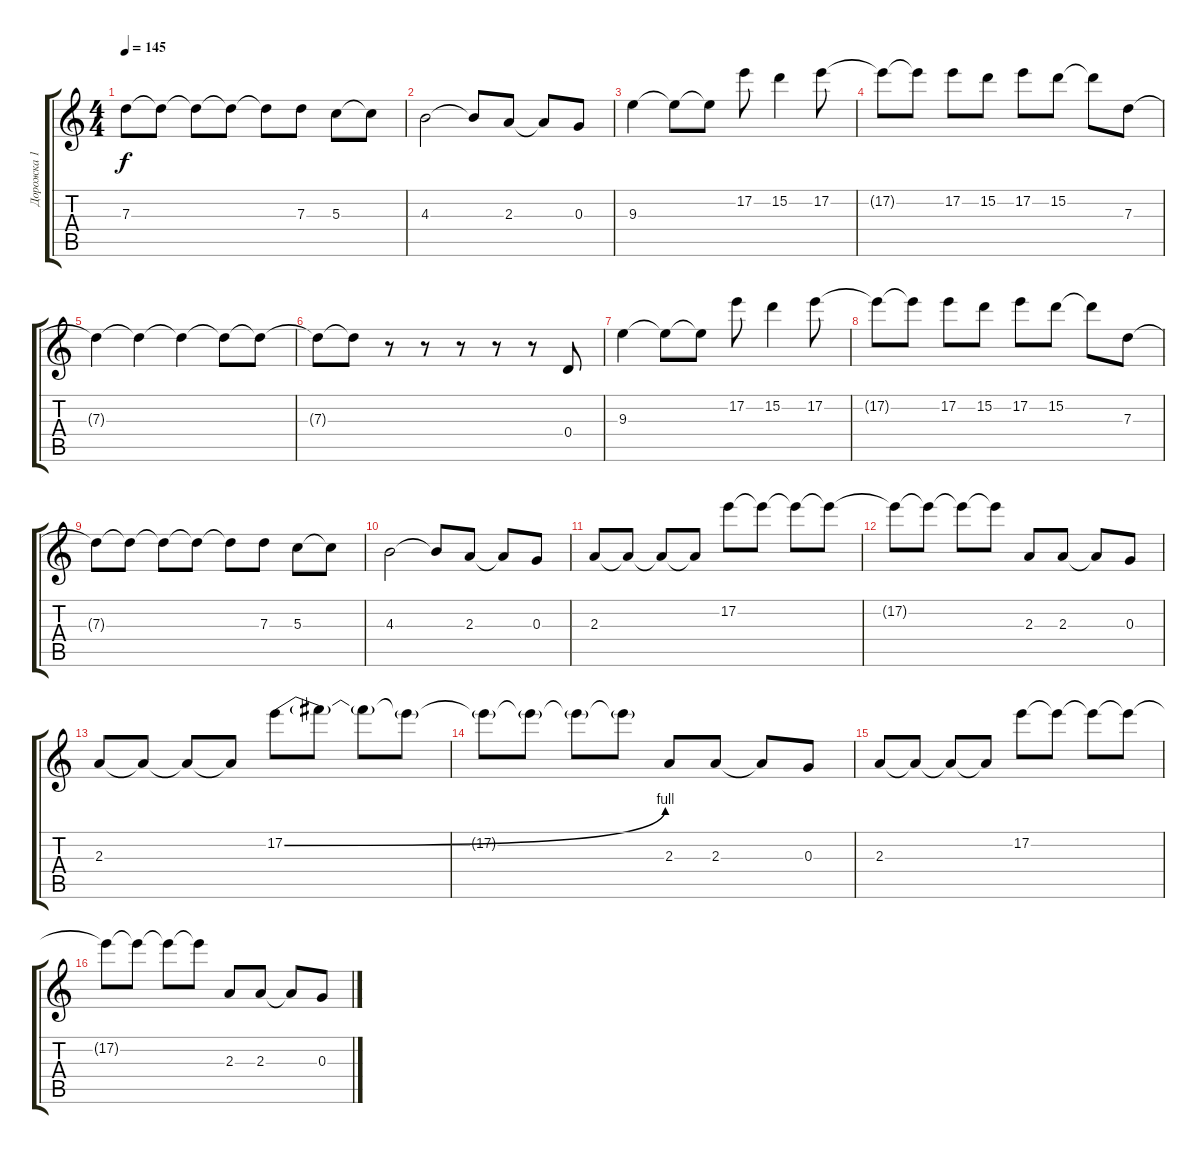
\track ("Дорожка 1" "Дорожка 1") {instrument acousticguitarnylon}
\staff {score tabs}
\tuning (E4 B3 G3 D3 A2 E2) {hide}
\ts (4 4)
\tempo 145
\clef g2
\ks c
7.3{t}.8{dy f} 7.3{t}.8 7.3{t}.8 7.3{t}.8 7.3{t}.8 7.3.8 5.3.8 5.3{t}.8 |
4.3.2 4.3{t}.8 2.3.8 2.3{t}.8 0.3.8 |
9.3.4 9.3{t}.8 9.3{t}.8 17.2.8 15.2.4 17.2.8 |
17.2{t}.8 17.2{t}.8 17.2.8{volume 10} 15.2.8 17.2.8 15.2.8 15.2{t}.8 7.3.8 |
7.3{t}.4 7.3{t}.4 7.3{t}.4 7.3{t}.8 7.3{t}.8 |
7.3{t}.8 7.3{t}.8 r.8 r.8 r.8 r.8 r.8 0.4.8 |
9.3.4 9.3{t}.8 9.3{t}.8 17.2.8 15.2.4 17.2.8 |
17.2{t}.8 17.2{t}.8 17.2.8{volume 8} 15.2.8 17.2.8 15.2.8 15.2{t}.8 7.3.8 |
7.3{t}.8 7.3{t}.8 7.3{t}.8 7.3{t}.8 7.3{t}.8 7.3.8 5.3.8 5.3{t}.8 |
4.3.2 4.3{t}.8 2.3.8 2.3{t}.8 0.3.8 |
2.3.8 2.3{t}.8 2.3{t}.8 2.3{t}.8 17.2.8{volume 6} 17.2{t}.8 17.2{t}.8 17.2{t}.8 |
17.2{t}.8 17.2{t}.8 17.2{t}.8 17.2{t}.8 2.3.8 2.3.8{volume 5} 2.3{t}.8 0.3.8 |
2.3.8 2.3{t}.8 2.3{t}.8 2.3{t}.8 17.2{be (bend 0 0 60 4)}.8 17.2{t}.8 17.2{t}.8 17.2{t}.8 |
17.2{t}.8 17.2{t}.8 17.2{t}.8 17.2{t}.8 2.3.8 2.3.8 2.3{t}.8 0.3.8 |
2.3.8{volume 4} 2.3{t}.8 2.3{t}.8 2.3{t}.8 17.2.8 17.2{t}.8 17.2{t}.8 17.2{t}.8 |
17.2{t}.8 17.2{t}.8 17.2{t}.8 17.2{t}.8 2.3.8{volume 2} 2.3.8 2.3{t}.8 0.3.8
